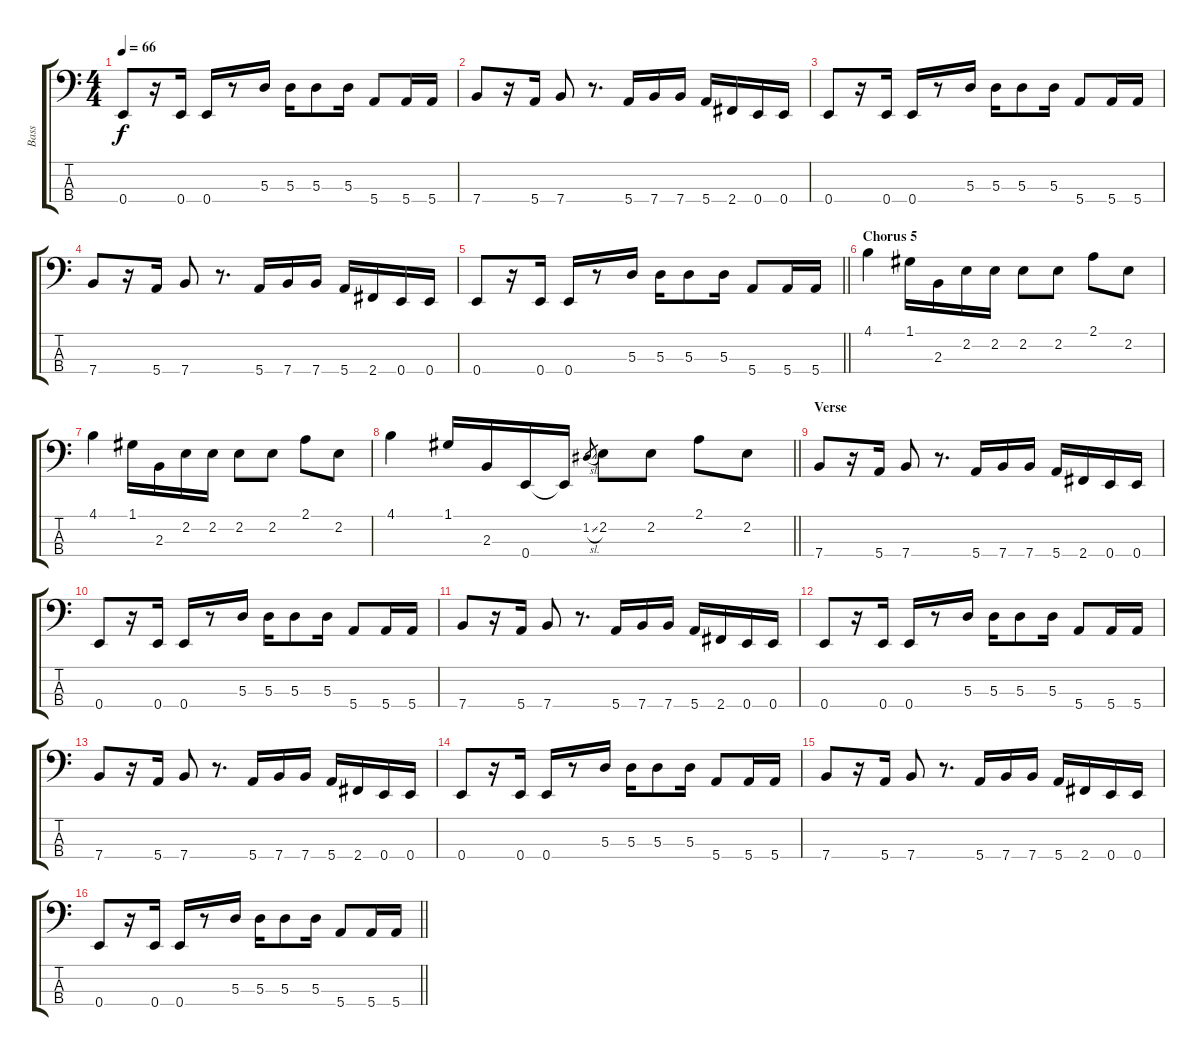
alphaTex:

\track ("Bass" "Bass") {instrument electricbassfinger}
\staff {score tabs}
\tuning (G2 D2 A1 E1) {hide}
\ts (4 4)
\tempo 66
\clef f4
\ks c
0.4.8{dy f} r.16 0.4.16 0.4.16 r.8 5.3.16 5.3.16 5.3.8 5.3.16 5.4.8 5.4.16 5.4.16 |
7.4.8 r.16 5.4.16 7.4.8 r.8{d} 5.4.16 7.4.16 7.4.16 5.4.16 2.4.16 0.4.16 0.4.16 |
0.4.8 r.16 0.4.16 0.4.16 r.8 5.3.16 5.3.16 5.3.8 5.3.16 5.4.8 5.4.16 5.4.16 |
7.4.8 r.16 5.4.16 7.4.8 r.8{d} 5.4.16 7.4.16 7.4.16 5.4.16 2.4.16 0.4.16 0.4.16 |
\barLineRight lightlight
0.4.8 r.16 0.4.16 0.4.16 r.8 5.3.16 5.3.16 5.3.8 5.3.16 5.4.8 5.4.16 5.4.16 |
\section ("" "Chorus 5")
4.1.4 1.1.16 2.3.16 2.2.16 2.2.16 2.2.8 2.2.8 2.1.8 2.2.8 |
4.1.4 1.1.16 2.3.16 2.2.16 2.2.16 2.2.8 2.2.8 2.1.8 2.2.8 |
\barLineRight lightlight
4.1.4 1.1.16 2.3.16 0.4.16 0.4{t}.16 1.2{sl}.8{gr} 2.2.8 2.2.8 2.1.8 2.2.8 |
\section ("" "Verse")
7.4.8 r.16 5.4.16 7.4.8 r.8{d} 5.4.16 7.4.16 7.4.16 5.4.16 2.4.16 0.4.16 0.4.16 |
0.4.8 r.16 0.4.16 0.4.16 r.8 5.3.16 5.3.16 5.3.8 5.3.16 5.4.8 5.4.16 5.4.16 |
7.4.8 r.16 5.4.16 7.4.8 r.8{d} 5.4.16 7.4.16 7.4.16 5.4.16 2.4.16 0.4.16 0.4.16 |
0.4.8 r.16 0.4.16 0.4.16 r.8 5.3.16 5.3.16 5.3.8 5.3.16 5.4.8 5.4.16 5.4.16 |
7.4.8 r.16 5.4.16 7.4.8 r.8{d} 5.4.16 7.4.16 7.4.16 5.4.16 2.4.16 0.4.16 0.4.16 |
0.4.8 r.16 0.4.16 0.4.16 r.8 5.3.16 5.3.16 5.3.8 5.3.16 5.4.8 5.4.16 5.4.16 |
7.4.8 r.16 5.4.16 7.4.8 r.8{d} 5.4.16 7.4.16 7.4.16 5.4.16 2.4.16 0.4.16 0.4.16 |
\barLineRight lightlight
0.4.8 r.16 0.4.16 0.4.16 r.8 5.3.16 5.3.16 5.3.8 5.3.16 5.4.8 5.4.16 5.4.16
